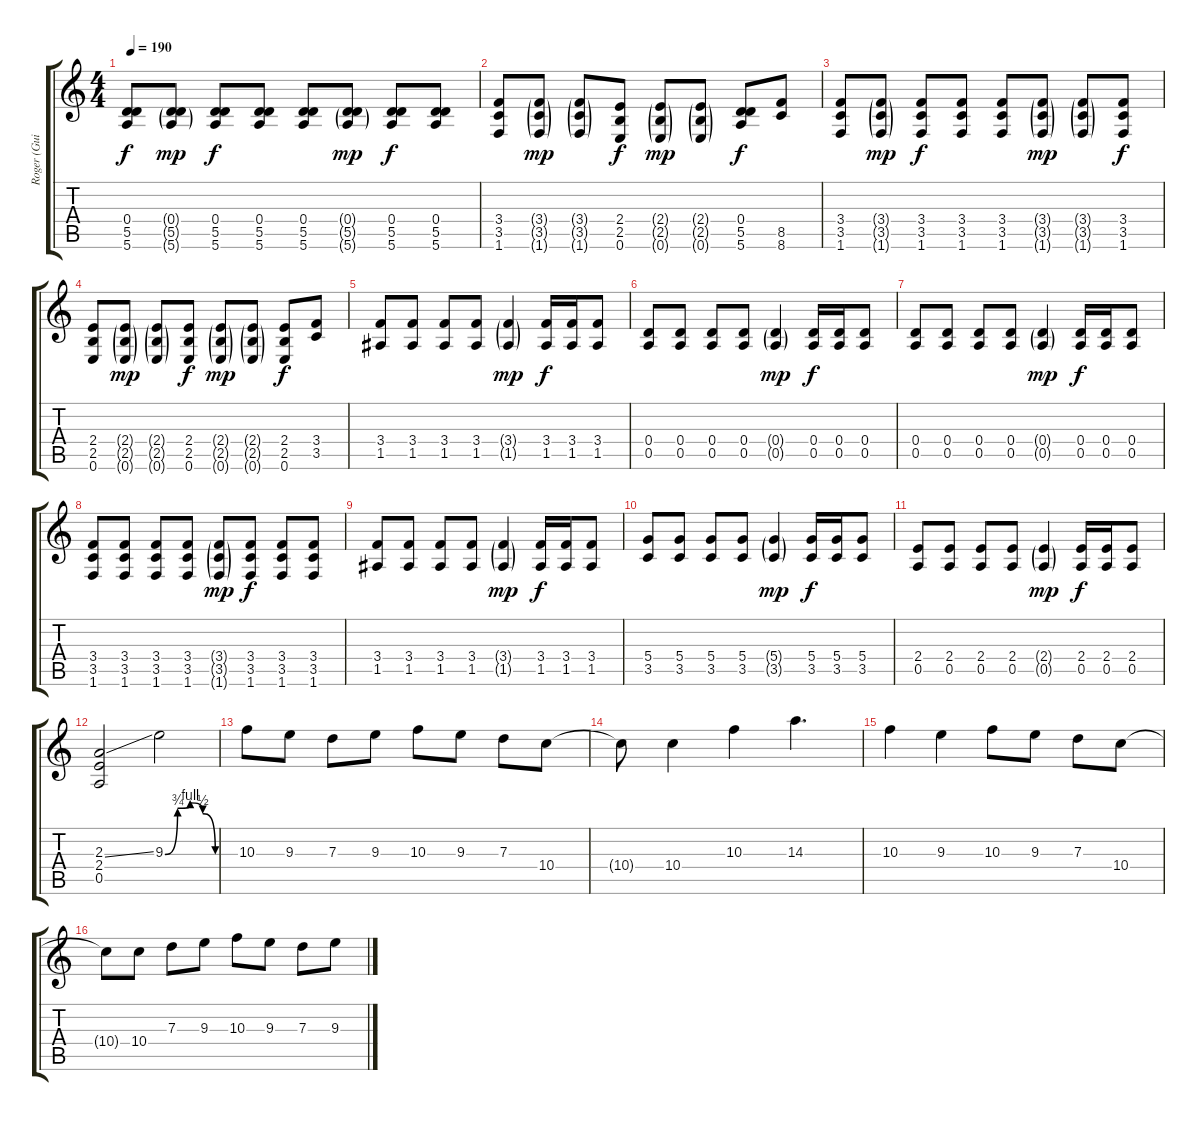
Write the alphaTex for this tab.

\track ("Roger (Guitar)" "Roger (Gui") {instrument distortionguitar}
\staff {score tabs}
\tuning (E4 B3 G3 D3 A2 E2) {hide}
\ts (4 4)
\tempo 190
\clef g2
\ks c
(0.4 5.5 5.6).8{dy f} (0.4{g} 5.5{g} 5.6{g}).8{dy mp} (0.4 5.5 5.6).8{dy f} (0.4 5.5 5.6).8 (0.4 5.5 5.6).8 (0.4{g} 5.5{g} 5.6{g}).8{dy mp} (0.4 5.5 5.6).8{dy f} (0.4 5.5 5.6).8 |
(3.4 3.5 1.6).8 (3.4{g} 3.5{g} 1.6{g}).8{dy mp} (3.4{g} 3.5{g} 1.6{g}).8 (2.4 2.5 0.6).8{dy f} (2.4{g} 2.5{g} 0.6{g}).8{dy mp} (2.4{g} 2.5{g} 0.6{g}).8 (0.4 5.5 5.6).8{dy f} (8.5 8.6).8 |
(3.4 3.5 1.6).8 (3.4{g} 3.5{g} 1.6{g}).8{dy mp} (3.4 3.5 1.6).8{dy f} (3.4 3.5 1.6).8 (3.4 3.5 1.6).8 (3.4{g} 3.5{g} 1.6{g}).8{dy mp} (3.4{g} 3.5{g} 1.6{g}).8 (3.4 3.5 1.6).8{dy f} |
(2.4 2.5 0.6).8 (2.4{g} 2.5{g} 0.6{g}).8{dy mp} (2.4{g} 2.5{g} 0.6{g}).8 (2.4 2.5 0.6).8{dy f} (2.4{g} 2.5{g} 0.6{g}).8{dy mp} (2.4{g} 2.5{g} 0.6{g}).8 (2.4 2.5 0.6).8{dy f} (3.4 3.5).8 |
(3.4 1.5).8 (3.4 1.5).8 (3.4 1.5).8 (3.4 1.5).8 (3.4{g} 1.5{g}).4{dy mp} (3.4 1.5).16{dy f} (3.4 1.5).16 (3.4 1.5).8 |
(0.4 0.5).8 (0.4 0.5).8 (0.4 0.5).8 (0.4 0.5).8 (0.4{g} 0.5{g}).4{dy mp} (0.4 0.5).16{dy f} (0.4 0.5).16 (0.4 0.5).8 |
(0.4 0.5).8 (0.4 0.5).8 (0.4 0.5).8 (0.4 0.5).8 (0.4{g} 0.5{g}).4{dy mp} (0.4 0.5).16{dy f} (0.4 0.5).16 (0.4 0.5).8 |
(3.4 3.5 1.6).8 (3.4 3.5 1.6).8 (3.4 3.5 1.6).8 (3.4 3.5 1.6).8 (3.4{g} 3.5{g} 1.6{g}).8{dy mp} (3.4 3.5 1.6).8{dy f} (3.4 3.5 1.6).8 (3.4 3.5 1.6).8 |
(3.4 1.5).8 (3.4 1.5).8 (3.4 1.5).8 (3.4 1.5).8 (3.4{g} 1.5{g}).4{dy mp} (3.4 1.5).16{dy f} (3.4 1.5).16 (3.4 1.5).8 |
(5.4 3.5).8 (5.4 3.5).8 (5.4 3.5).8 (5.4 3.5).8 (5.4{g} 3.5{g}).4{dy mp} (5.4 3.5).16{dy f} (5.4 3.5).16 (5.4 3.5).8 |
(2.4 0.5).8 (2.4 0.5).8 (2.4 0.5).8 (2.4 0.5).8 (2.4{g} 0.5{g}).4{dy mp} (2.4 0.5).16{dy f} (2.4 0.5).16 (2.4 0.5).8 |
(2.3{ss} 2.4 0.5).2 9.3{be (custom 0 0 15 3 30 4 45 2 60 0)}.2 |
10.3.8 9.3.8 7.3.8 9.3.8 10.3.8 9.3.8 7.3.8 10.4.8 |
10.4{t}.8 10.4.4 10.3.4 14.3.4{d} |
10.3.4 9.3.4 10.3.8 9.3.8 7.3.8 10.4.8 |
10.4{t}.8 10.4.8 7.3.8 9.3.8 10.3.8 9.3.8 7.3.8 9.3.8
